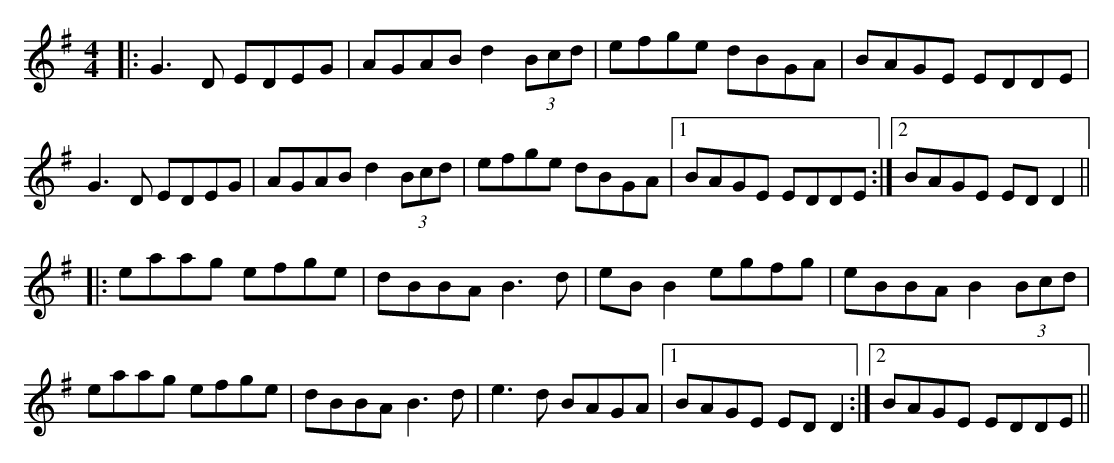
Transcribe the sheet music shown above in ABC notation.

X:1
M:4/4
K:G
|:G3D EDEG|AGAB d2 (3Bcd|efge dBGA|BAGE EDDE|
G3D EDEG|AGAB d2 (3Bcd|efge dBGA|1 BAGE EDDE:|2 BAGE ED D2||
|:eaag efge|dBBA B3d|eB B2 egfg|eBBA B2 (3Bcd|
eaag efge|dBBA B3d|e3d BAGA|1 BAGE EDD2:|2 BAGE EDDE||
